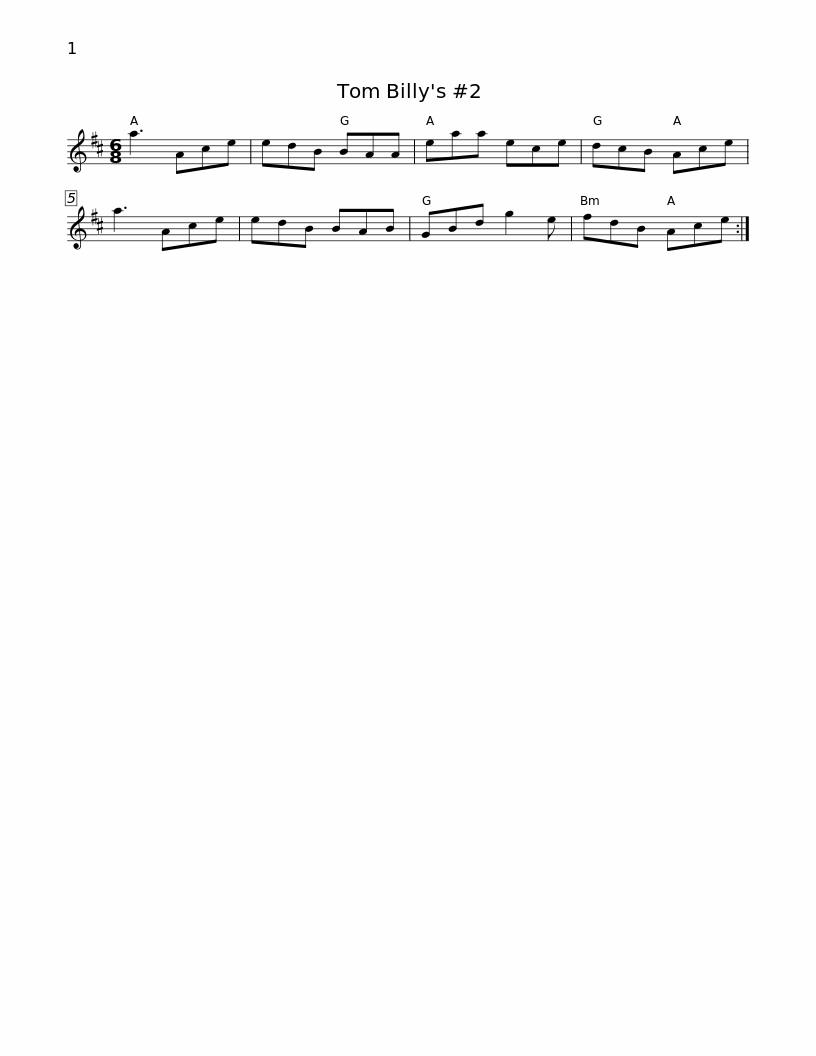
X:1
L:1/8
M:6/8
I:linebreak $
K:D
V:1 treble
V:1
 a3 Ace | edB BAA | eaa ece | dcB Ace | a3 Ace | %5
 edB BAB | GBd g2 e |$ fdB Ace :| %8
